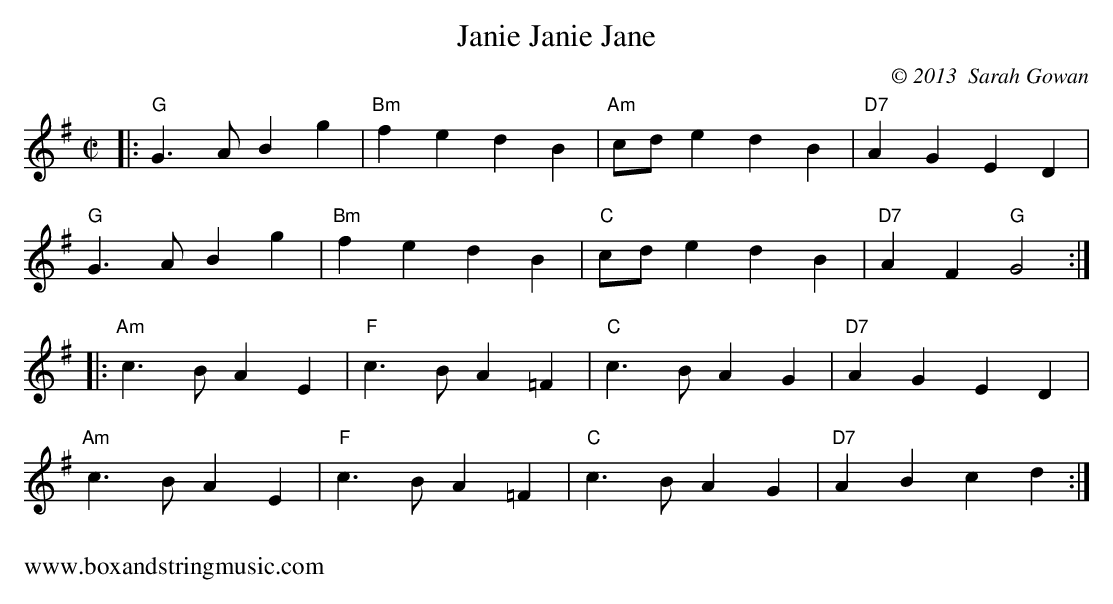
X:1
T:Janie Janie Jane
C:© 2013  Sarah Gowan
M:C|
K:G
|:"G"G3 A B2g2|"Bm"f2e2d2B2|"Am"cde2d2B2|"D7"A2G2E2D2|
"G"G3 A B2g2|"Bm"f2e2d2B2|"C"cde2d2B2|"D7"A2F2"G"G4:|
|:"Am"c3BA2E2|"F"c3BA2=F2|"C"c3BA2G2|"D7"A2G2E2D2|
"Am"c3BA2E2|"F"c3BA2=F2|"C"c3BA2G2|"D7"A2B2c2d2:|
